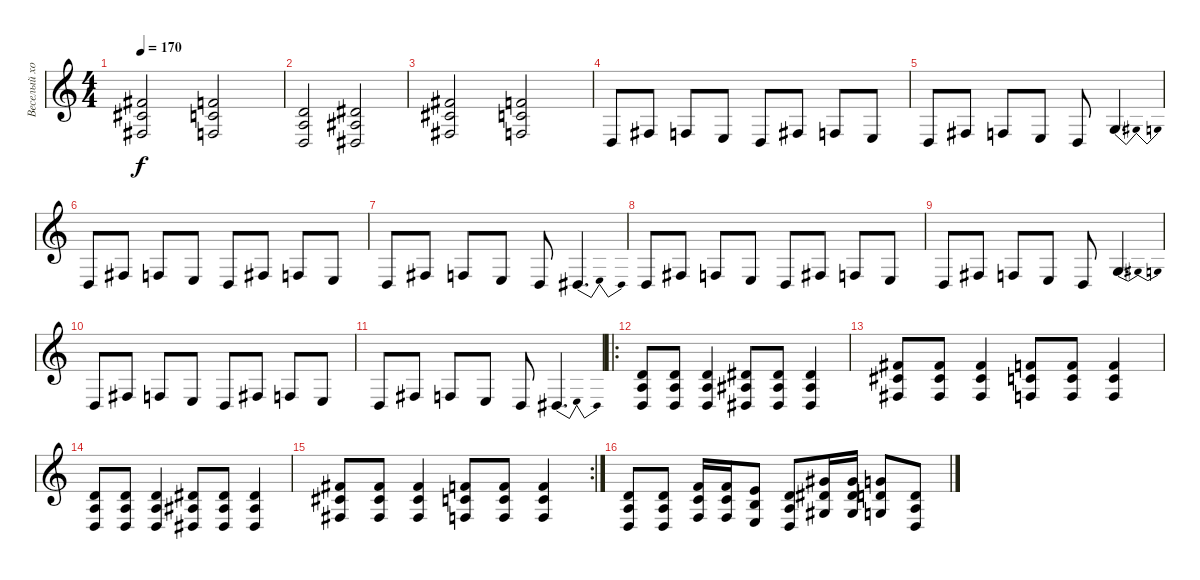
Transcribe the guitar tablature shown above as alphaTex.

\track ("Веселый хобит" "Веселый хо") {instrument overdrivenguitar}
\staff {score}
\tuning (E4 B3 G3 D3 A2 D2) {hide}
\ts (4 4)
\tempo 170
\clef g2
\ks c
(4.4 4.5 4.6).2{dy f} (3.4 3.5 3.6).2 |
(0.4 0.5 0.6).2 (1.4 1.5 1.6).2 |
(4.4 4.5 4.6).2 (3.4 3.5 3.6).2 |
0.6.8 4.6.8 3.6.8 2.6.8 0.6.8 4.6.8 3.6.8 2.6.8 |
0.6.8 4.6.8 3.6.8 2.6.8 0.6.8 5.6{be (bendrelease 0 0 30 2 30 2 60 0)}.4{d} |
0.6.8 4.6.8 3.6.8 2.6.8 0.6.8 4.6.8 3.6.8 2.6.8 |
0.6.8 4.6.8 3.6.8 2.6.8 0.6.8 1.6{be (bendrelease 0 0 30 2 30 2 60 0)}.4{d} |
0.6.8 4.6.8 3.6.8 2.6.8 0.6.8 4.6.8 3.6.8 2.6.8 |
0.6.8 4.6.8 3.6.8 2.6.8 0.6.8 5.6{be (bendrelease 0 0 30 2 30 2 60 0)}.4{d} |
0.6.8 4.6.8 3.6.8 2.6.8 0.6.8 4.6.8 3.6.8 2.6.8 |
0.6.8 4.6.8 3.6.8 2.6.8 0.6.8 1.6{be (bendrelease 0 0 30 2 30 2 60 0)}.4{d} |
\ro
(0.4 0.5 0.6).8 (0.4 0.5 0.6).8 (0.4 0.5 0.6).4 (1.4 1.5 1.6).8 (1.4 1.5 1.6).8 (1.4 1.5 1.6).4 |
(4.4 4.5 4.6).8 (4.4 4.5 4.6).8 (4.4 4.5 4.6).4 (3.4 3.5 3.6).8 (3.4 3.5 3.6).8 (3.4 3.5 3.6).4 |
(0.4 0.5 0.6).8 (0.4 0.5 0.6).8 (0.4 0.5 0.6).4 (1.4 1.5 1.6).8 (1.4 1.5 1.6).8 (1.4 1.5 1.6).4 |
\rc 2
(4.4 4.5 4.6).8 (4.4 4.5 4.6).8 (4.4 4.5 4.6).4 (3.4 3.5 3.6).8 (3.4 3.5 3.6).8 (3.4 3.5 3.6).4 |
(0.4 0.5 0.6).8 (0.4 0.5 0.6).8 (3.4 3.5 3.6).16 (3.4 3.5 3.6).16 (2.4 2.5 2.6).8 (0.4 0.5 0.6).8 (6.4 6.5 6.6).16 (6.4 6.5 6.6).16 (5.4 5.5 5.6).8 (0.4 0.5 0.6).8
